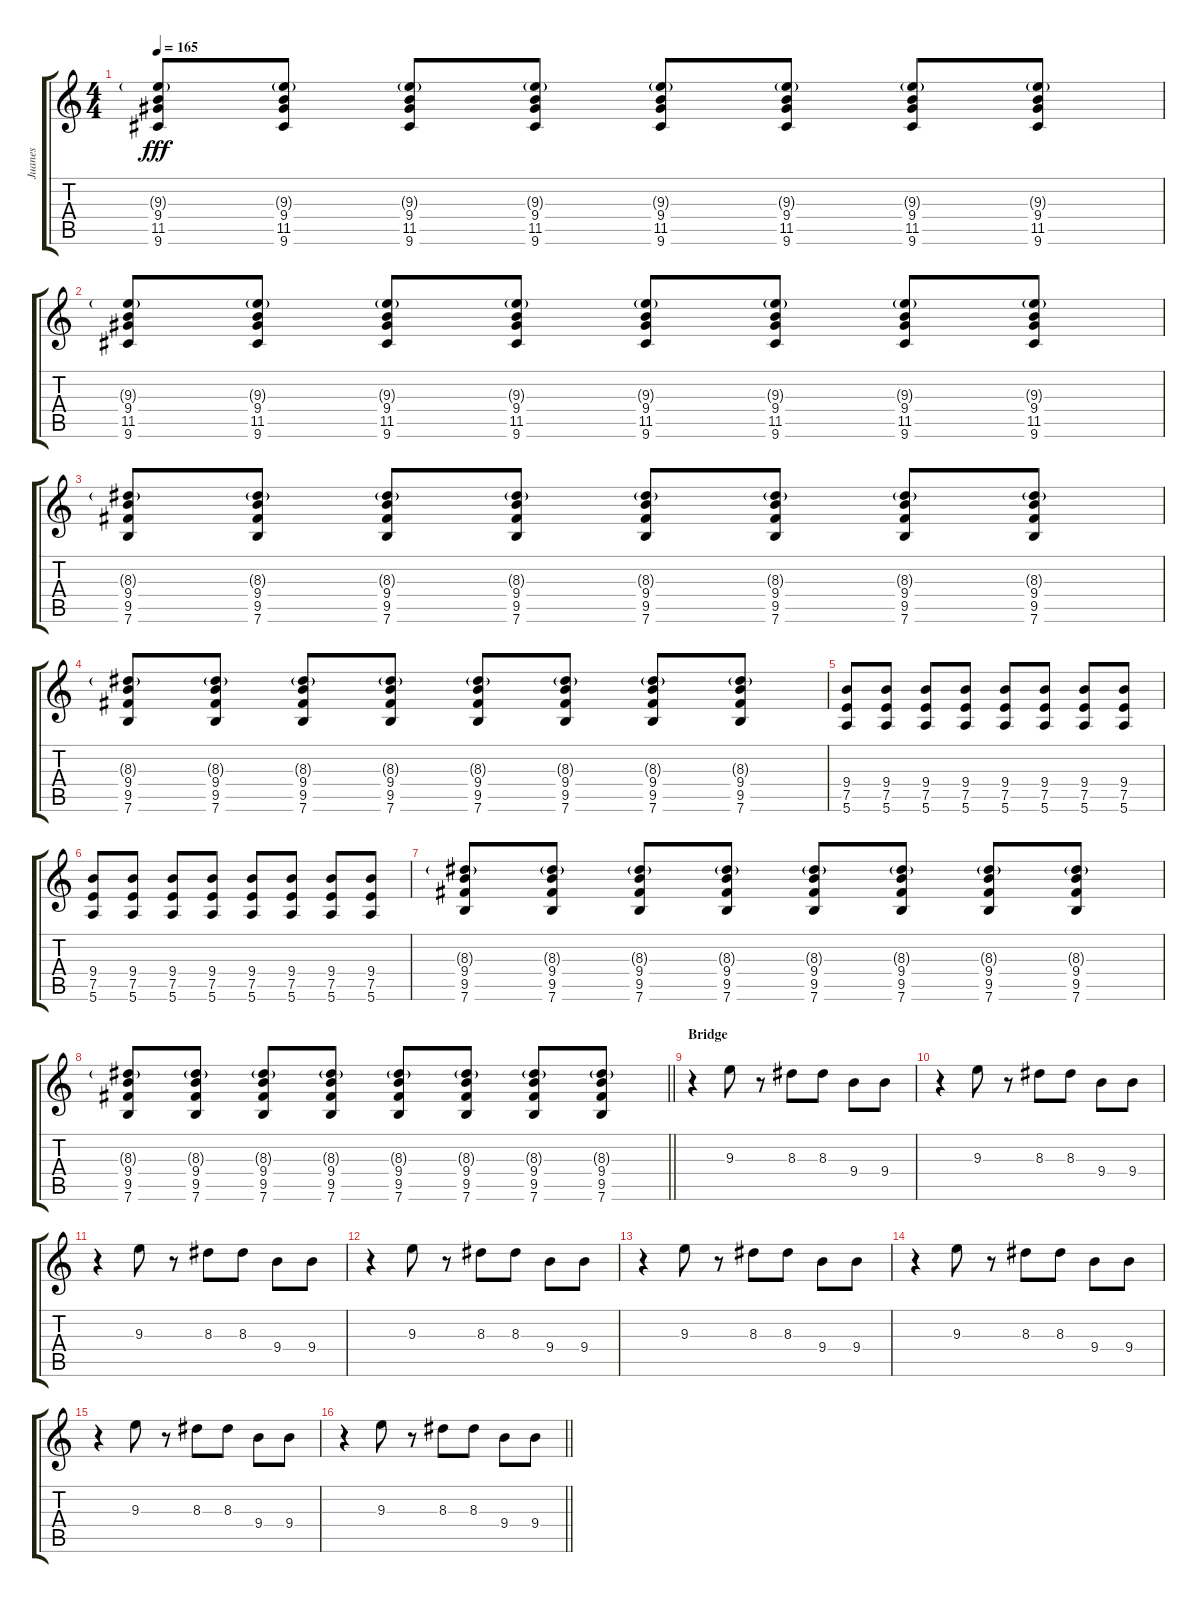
\track ("Juanes" "Juanes") {instrument electricguitarclean}
\staff {score tabs}
\tuning (E4 B3 G3 D3 A2 E2) {hide}
\ts (4 4)
\tempo 165
\clef g2
\ks c
(9.3{g} 9.4 11.5 9.6).8{dy fff} (9.3{g} 9.4 11.5 9.6).8 (9.3{g} 9.4 11.5 9.6).8 (9.3{g} 9.4 11.5 9.6).8 (9.3{g} 9.4 11.5 9.6).8 (9.3{g} 9.4 11.5 9.6).8 (9.3{g} 9.4 11.5 9.6).8 (9.3{g} 9.4 11.5 9.6).8 |
(9.3{g} 9.4 11.5 9.6).8 (9.3{g} 9.4 11.5 9.6).8 (9.3{g} 9.4 11.5 9.6).8 (9.3{g} 9.4 11.5 9.6).8 (9.3{g} 9.4 11.5 9.6).8 (9.3{g} 9.4 11.5 9.6).8 (9.3{g} 9.4 11.5 9.6).8 (9.3{g} 9.4 11.5 9.6).8 |
(8.3{g} 9.4 9.5 7.6).8 (8.3{g} 9.4 9.5 7.6).8 (8.3{g} 9.4 9.5 7.6).8 (8.3{g} 9.4 9.5 7.6).8 (8.3{g} 9.4 9.5 7.6).8 (8.3{g} 9.4 9.5 7.6).8 (8.3{g} 9.4 9.5 7.6).8 (8.3{g} 9.4 9.5 7.6).8 |
(8.3{g} 9.4 9.5 7.6).8 (8.3{g} 9.4 9.5 7.6).8 (8.3{g} 9.4 9.5 7.6).8 (8.3{g} 9.4 9.5 7.6).8 (8.3{g} 9.4 9.5 7.6).8 (8.3{g} 9.4 9.5 7.6).8 (8.3{g} 9.4 9.5 7.6).8 (8.3{g} 9.4 9.5 7.6).8 |
(9.4 7.5 5.6).8 (9.4 7.5 5.6).8 (9.4 7.5 5.6).8 (9.4 7.5 5.6).8 (9.4 7.5 5.6).8 (9.4 7.5 5.6).8 (9.4 7.5 5.6).8 (9.4 7.5 5.6).8 |
(9.4 7.5 5.6).8 (9.4 7.5 5.6).8 (9.4 7.5 5.6).8 (9.4 7.5 5.6).8 (9.4 7.5 5.6).8 (9.4 7.5 5.6).8 (9.4 7.5 5.6).8 (9.4 7.5 5.6).8 |
(8.3{g} 9.4 9.5 7.6).8 (8.3{g} 9.4 9.5 7.6).8 (8.3{g} 9.4 9.5 7.6).8 (8.3{g} 9.4 9.5 7.6).8 (8.3{g} 9.4 9.5 7.6).8 (8.3{g} 9.4 9.5 7.6).8 (8.3{g} 9.4 9.5 7.6).8 (8.3{g} 9.4 9.5 7.6).8 |
\barLineRight lightlight
(8.3{g} 9.4 9.5 7.6).8 (8.3{g} 9.4 9.5 7.6).8 (8.3{g} 9.4 9.5 7.6).8 (8.3{g} 9.4 9.5 7.6).8 (8.3{g} 9.4 9.5 7.6).8 (8.3{g} 9.4 9.5 7.6).8 (8.3{g} 9.4 9.5 7.6).8 (8.3{g} 9.4 9.5 7.6).8 |
\section ("" "Bridge")
r.4 9.3.8 r.8 8.3.8 8.3.8 9.4.8 9.4.8 |
r.4 9.3.8 r.8 8.3.8 8.3.8 9.4.8 9.4.8 |
r.4 9.3.8 r.8 8.3.8 8.3.8 9.4.8 9.4.8 |
r.4 9.3.8 r.8 8.3.8 8.3.8 9.4.8 9.4.8 |
r.4 9.3.8 r.8 8.3.8 8.3.8 9.4.8 9.4.8 |
r.4 9.3.8 r.8 8.3.8 8.3.8 9.4.8 9.4.8 |
r.4 9.3.8 r.8 8.3.8 8.3.8 9.4.8 9.4.8 |
\barLineRight lightlight
r.4 9.3.8 r.8 8.3.8 8.3.8 9.4.8 9.4.8
